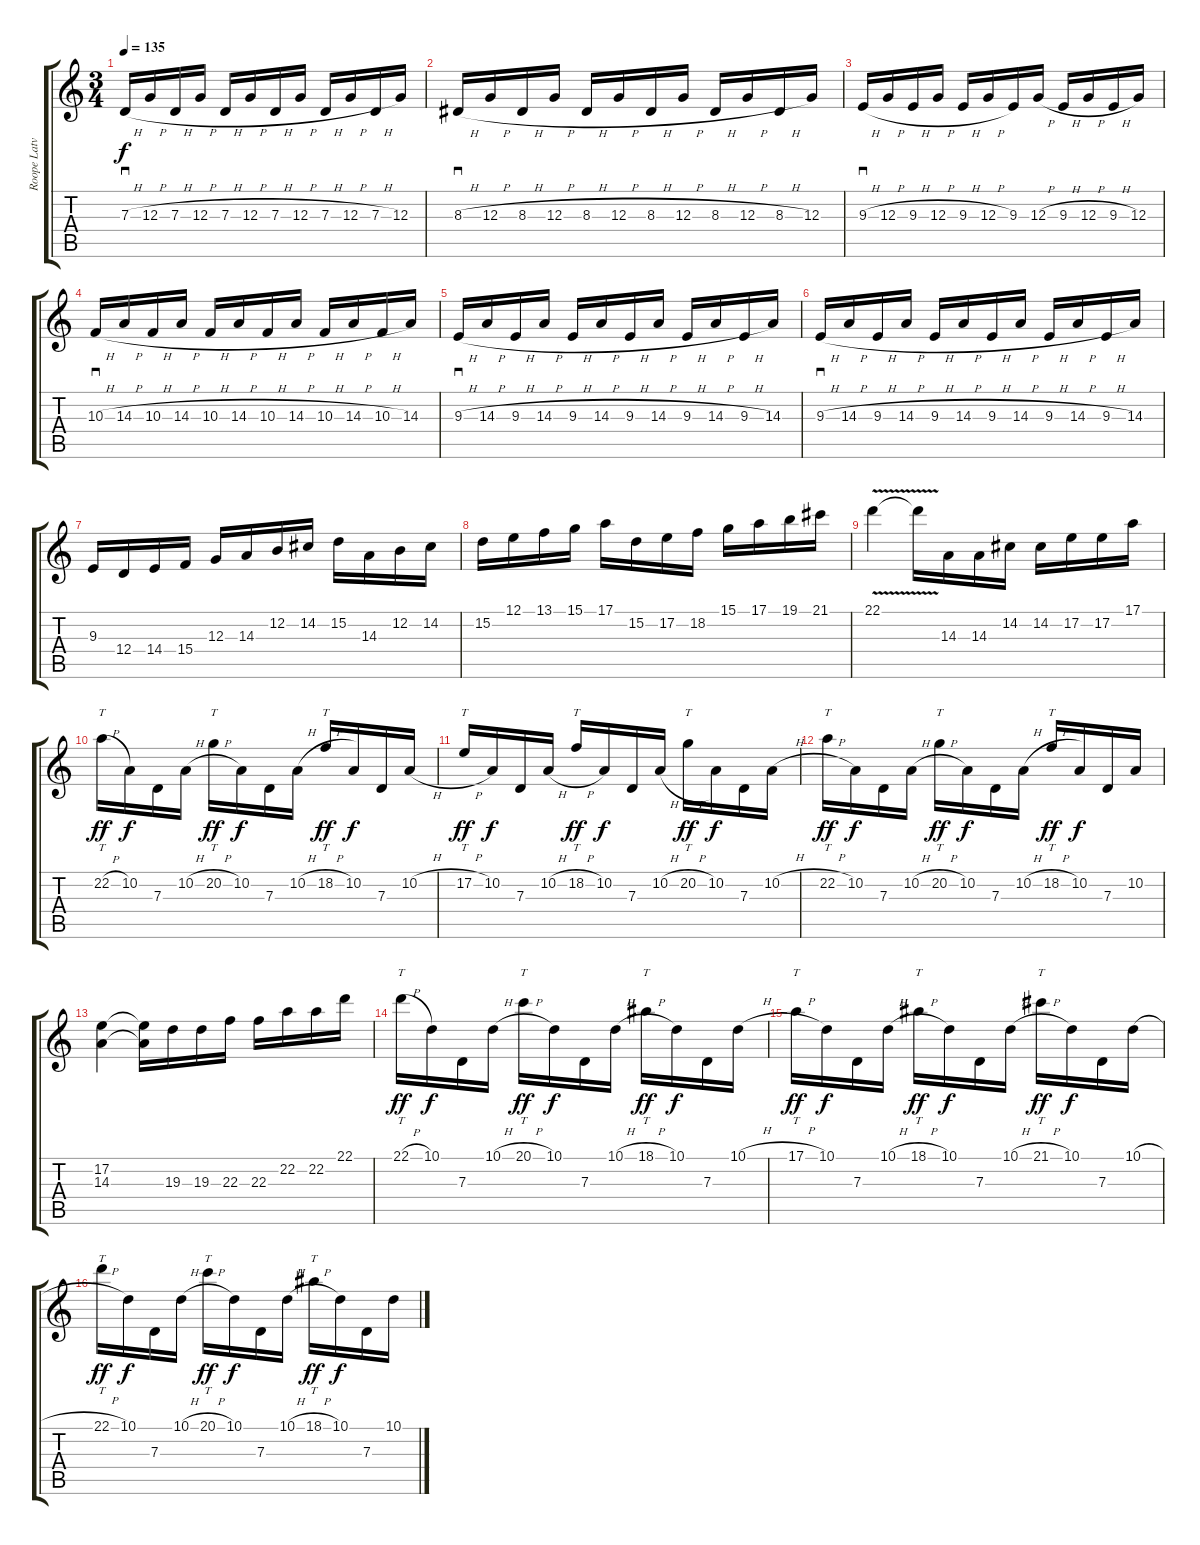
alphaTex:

\track ("Roope Latvala" "Roope Latv") {instrument violin}
\staff {score tabs}
\tuning (E4 B3 G3 D3 A2 E2) {hide}
\ts (3 4)
\tempo 135
\clef g2
\ks c
7.3{h}.16{sd dy f} 12.3{h}.16 7.3{h}.16 12.3{h}.16 7.3{h}.16 12.3{h}.16 7.3{h}.16 12.3{h}.16 7.3{h}.16 12.3{h}.16 7.3{h}.16 12.3.16 |
8.3{h}.16{sd} 12.3{h}.16 8.3{h}.16 12.3{h}.16 8.3{h}.16 12.3{h}.16 8.3{h}.16 12.3{h}.16 8.3{h}.16 12.3{h}.16 8.3{h}.16 12.3.16 |
9.3{h}.16{sd} 12.3{h}.16 9.3{h}.16 12.3{h}.16 9.3{h}.16 12.3{h}.16 9.3.16 12.3{h}.16 9.3{h}.16 12.3{h}.16 9.3{h}.16 12.3.16 |
10.3{h}.16{sd} 14.3{h}.16 10.3{h}.16 14.3{h}.16 10.3{h}.16 14.3{h}.16 10.3{h}.16 14.3{h}.16 10.3{h}.16 14.3{h}.16 10.3{h}.16 14.3.16 |
9.3{h}.16{sd} 14.3{h}.16 9.3{h}.16 14.3{h}.16 9.3{h}.16 14.3{h}.16 9.3{h}.16 14.3{h}.16 9.3{h}.16 14.3{h}.16 9.3{h}.16 14.3.16 |
9.3{h}.16{sd} 14.3{h}.16 9.3{h}.16 14.3{h}.16 9.3{h}.16 14.3{h}.16 9.3{h}.16 14.3{h}.16 9.3{h}.16 14.3{h}.16 9.3{h}.16 14.3.16 |
9.3.16 12.4.16 14.4.16 15.4.16 12.3.16 14.3.16 12.2.16 14.2.16 15.2.16 14.3.16 12.2.16 14.2.16 |
15.2.16 12.1.16 13.1.16 15.1.16 17.1.16 15.2.16 17.2.16 18.2.16 15.1.16 17.1.16 19.1.16 21.1.16 |
22.1{v}.4 22.1{t}.16 14.3.16 14.3.16 14.2.16 14.2.16 17.2.16 17.2.16 17.1.16 |
22.2{h}.16{tt dy ff} 10.2.16{dy f} 7.3.16 10.2{h}.16 20.2{h}.16{tt dy ff} 10.2.16{dy f} 7.3.16 10.2{h}.16 18.2{h}.16{tt dy ff} 10.2.16{dy f} 7.3.16 10.2{h}.16 |
17.2{h}.16{tt dy ff} 10.2.16{dy f} 7.3.16 10.2{h}.16 18.2{h}.16{tt dy ff} 10.2.16{dy f} 7.3.16 10.2{h}.16 20.2{h}.16{tt dy ff} 10.2.16{dy f} 7.3.16 10.2{h}.16 |
22.2{h}.16{tt dy ff} 10.2.16{dy f} 7.3.16 10.2{h}.16 20.2{h}.16{tt dy ff} 10.2.16{dy f} 7.3.16 10.2{h}.16 18.2{h}.16{tt dy ff} 10.2.16{dy f} 7.3.16 10.2.16 |
(17.2 14.3).4 (17.2{t} 14.3{t}).16 19.3.16 19.3.16 22.3.16 22.3.16 22.2.16 22.2.16 22.1.16 |
22.1{h}.16{tt dy ff} 10.1.16{dy f} 7.3.16 10.1{h}.16 20.1{h}.16{tt dy ff} 10.1.16{dy f} 7.3.16 10.1{h}.16 18.1{h}.16{tt dy ff} 10.1.16{dy f} 7.3.16 10.1{h}.16 |
17.1{h}.16{tt dy ff} 10.1.16{dy f} 7.3.16 10.1{h}.16 18.1{h}.16{tt dy ff} 10.1.16{dy f} 7.3.16 10.1{h}.16 21.1{h}.16{tt dy ff} 10.1.16{dy f} 7.3.16 10.1{h}.16 |
22.1{h}.16{tt dy ff} 10.1.16{dy f} 7.3.16 10.1{h}.16 20.1{h}.16{tt dy ff} 10.1.16{dy f} 7.3.16 10.1{h}.16 18.1{h}.16{tt dy ff} 10.1.16{dy f} 7.3.16 10.1.16
